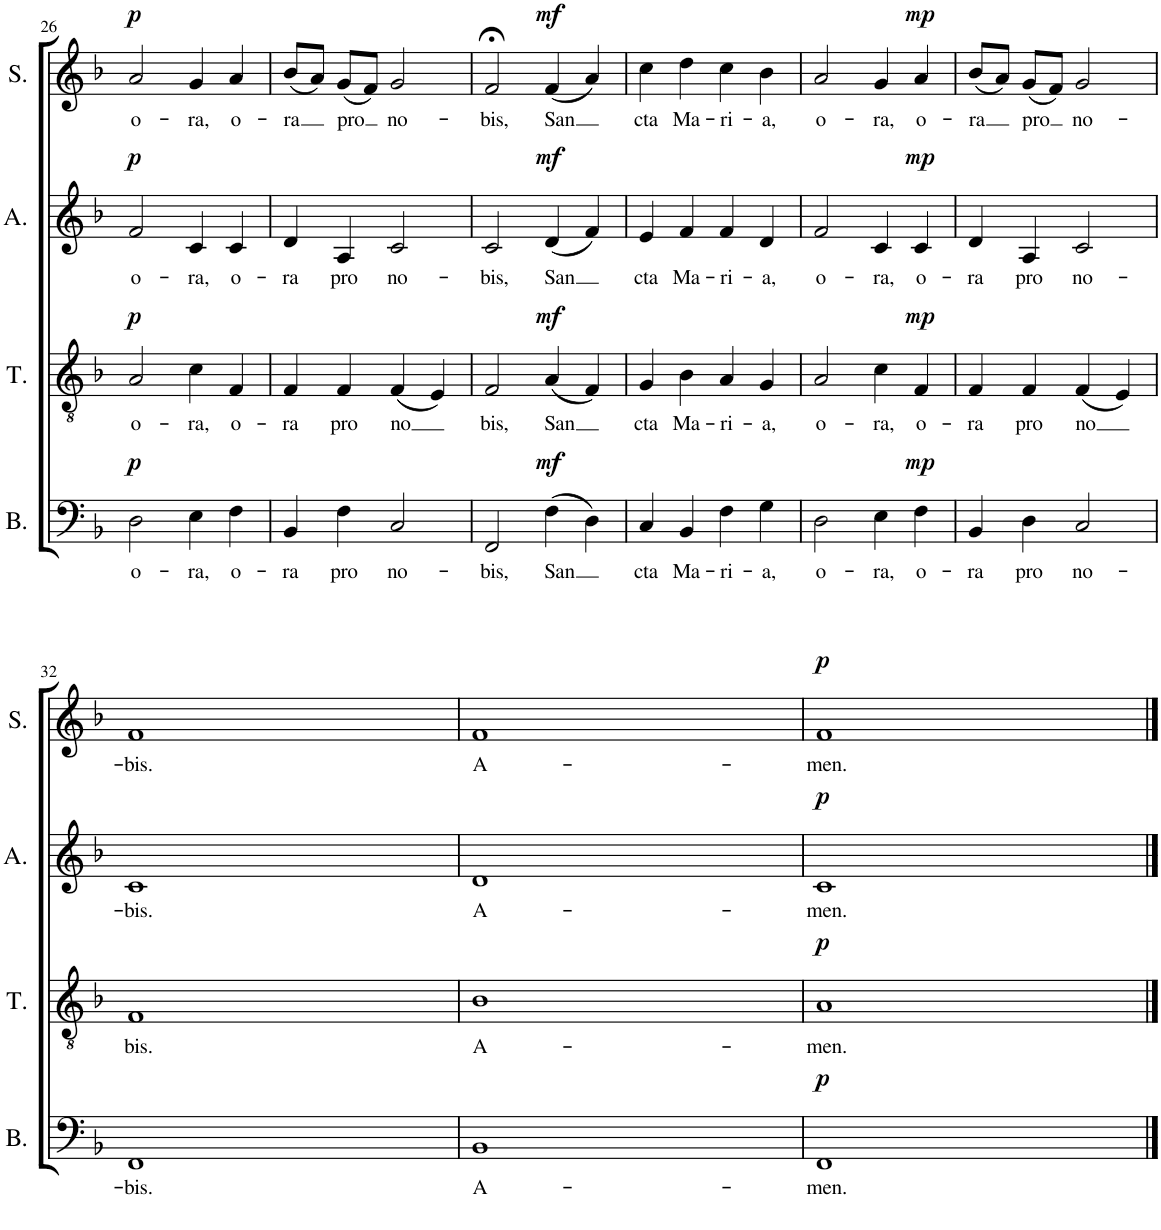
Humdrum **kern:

**kern	**text	**dynam	**kern	**text	**dynam	**kern	**text	**dynam	**kern	**text	**dynam
*part4	*part4	*part4	*part3	*part3	*part3	*part2	*part2	*part2	*part1	*part1	*part1
*staff4	*staff4	*staff4	*staff3	*staff3	*staff3	*staff2	*staff2	*staff2	*staff1	*staff1	*staff1
*I"Basse	*	*	*I"Ténor	*	*	*I"Alto	*	*	*I"Soprane	*	*
*I'B.	*	*	*I'T.	*	*	*I'A.	*	*	*I'S.	*	*
!!LO:PB:g=z
*clefF4	*	*	*clefGv2	*	*	*clefG2	*	*	*clefG2	*	*
*k[b-]	*	*	*k[b-]	*	*	*k[b-]	*	*	*k[b-]	*	*
*M4/4	*	*	*M4/4	*	*	*M4/4	*	*	*M4/4	*	*
*met(c)	*	*	*met(c)	*	*	*met(c)	*	*	*met(c)	*	*
=26	=26	=26	=26	=26	=26	=26	=26	=26	=26	=26	=26
!	!LO:LY:b	!LO:DY:a	!	!LO:LY:b	!LO:DY:a	!	!LO:LY:b	!LO:DY:a	!	!LO:LY:b	!LO:DY:a
2D\	o-	p	2A/	o-	p	2f/	o-	p	2a/	o-	p
!	!LO:LY:b	!	!	!LO:LY:b	!	!	!LO:LY:b	!	!	!LO:LY:b	!
4E\	-ra,	.	4c\	-ra,	.	4c/	-ra,	.	4g/	-ra,	.
!	!LO:LY:b	!	!	!LO:LY:b	!	!	!LO:LY:b	!	!	!LO:LY:b	!
4F\	o-	.	4F/	o-	.	4c/	o-	.	4a/	o-	.
=27	=27	=27	=27	=27	=27	=27	=27	=27	=27	=27	=27
!	!LO:LY:b	!	!	!LO:LY:b	!	!	!LO:LY:b	!	!	!LO:LY:b	!
4BB-/	-ra	.	4F/	-ra	.	4d/	-ra	.	(8b-/L	-ra	.
.	.	.	.	.	.	.	.	.	8a/J)	.	.
!	!LO:LY:b	!	!	!LO:LY:b	!	!	!LO:LY:b	!	!	!LO:LY:b	!
4F\	pro	.	4F/	pro	.	4A/	pro	.	(8g/L	pro	.
.	.	.	.	.	.	.	.	.	8f/J)	.	.
!	!LO:LY:b	!	!	!LO:LY:b	!	!	!LO:LY:b	!	!	!LO:LY:b	!
2C/	no-	.	(4F/	no	.	2c/	no-	.	2g/	no-	.
.	.	.	4E/)	.	.	.	.	.	.	.	.
=28	=28	=28	=28	=28	=28	=28	=28	=28	=28	=28	=28
!	!LO:LY:b	!	!	!LO:LY:b	!	!	!LO:LY:b	!	!	!LO:LY:b	!
2FF/	-bis,	.	2F/	bis,	.	2c/	-bis,	.	2f;</	-bis,	.
!	!LO:LY:b	!LO:DY:a	!	!LO:LY:b	!LO:DY:a	!	!LO:LY:b	!LO:DY:a	!	!LO:LY:b	!LO:DY:a
(4F\	-San	mf	(4A/	San	mf	(4d/	San	mf	(4f/	San	mf
4D\)	.	.	4F/)	.	.	4f/)	.	.	4a/)	.	.
=29	=29	=29	=29	=29	=29	=29	=29	=29	=29	=29	=29
!	!LO:LY:b	!	!	!LO:LY:b	!	!	!LO:LY:b	!	!	!LO:LY:b	!
4C/	cta	.	4G/	cta	.	4e/	cta	.	4cc\	cta	.
!	!LO:LY:b	!	!	!LO:LY:b	!	!	!LO:LY:b	!	!	!LO:LY:b	!
4BB-/	Ma-	.	4B-\	Ma-	.	4f/	Ma-	.	4dd\	Ma-	.
!	!LO:LY:b	!	!	!LO:LY:b	!	!	!LO:LY:b	!	!	!LO:LY:b	!
4F\	-ri-	.	4A/	-ri-	.	4f/	-ri-	.	4cc\	-ri-	.
!	!LO:LY:b	!	!	!LO:LY:b	!	!	!LO:LY:b	!	!	!LO:LY:b	!
4G\	-a,	.	4G/	-a,	.	4d/	-a,	.	4b-\	-a,	.
=30	=30	=30	=30	=30	=30	=30	=30	=30	=30	=30	=30
!	!LO:LY:b	!	!	!LO:LY:b	!	!	!LO:LY:b	!	!	!LO:LY:b	!
2D\	o-	.	2A/	o-	.	2f/	o-	.	2a/	o-	.
!	!LO:LY:b	!	!	!LO:LY:b	!	!	!LO:LY:b	!	!	!LO:LY:b	!
4E\	-ra,	.	4c\	-ra,	.	4c/	-ra,	.	4g/	-ra,	.
!	!LO:LY:b	!LO:DY:a	!	!LO:LY:b	!LO:DY:a	!	!LO:LY:b	!LO:DY:a	!	!LO:LY:b	!LO:DY:a
4F\	o-	mp	4F/	o-	mp	4c/	o-	mp	4a/	o-	mp
=31	=31	=31	=31	=31	=31	=31	=31	=31	=31	=31	=31
!	!LO:LY:b	!	!	!LO:LY:b	!	!	!LO:LY:b	!	!	!LO:LY:b	!
4BB-/	-ra	.	4F/	-ra	.	4d/	-ra	.	(8b-/L	-ra	.
.	.	.	.	.	.	.	.	.	8a/J)	.	.
!	!LO:LY:b	!	!	!LO:LY:b	!	!	!LO:LY:b	!	!	!LO:LY:b	!
4D\	pro	.	4F/	pro	.	4A/	pro	.	(8g/L	pro	.
.	.	.	.	.	.	.	.	.	8f/J)	.	.
!	!LO:LY:b	!	!	!LO:LY:b	!	!	!LO:LY:b	!	!	!LO:LY:b	!
2C/	no-	.	(4F/	no	.	2c/	no-	.	2g/	no-	.
.	.	.	4E/)	.	.	.	.	.	.	.	.
!!LO:LB:g=z
=32	=32	=32	=32	=32	=32	=32	=32	=32	=32	=32	=32
!	!LO:LY:b	!	!	!LO:LY:b	!	!	!LO:LY:b	!	!	!LO:LY:b	!
1FF	-bis.	.	1F	bis.	.	1c	-bis.	.	1f	-bis.	.
=33	=33	=33	=33	=33	=33	=33	=33	=33	=33	=33	=33
!	!LO:LY:b	!	!	!LO:LY:b	!	!	!LO:LY:b	!	!	!LO:LY:b	!
1BB-	A-	.	1B-	A-	.	1d	A-	.	1f	A-	.
=34	=34	=34	=34	=34	=34	=34	=34	=34	=34	=34	=34
!	!LO:LY:b	!LO:DY:a	!	!LO:LY:b	!LO:DY:a	!	!LO:LY:b	!LO:DY:a	!	!LO:LY:b	!LO:DY:a
1FF	-men.	p	1A	-men.	p	1c	-men.	p	1f	-men.	p
==	==	==	==	==	==	==	==	==	==	==	==
*-	*-	*-	*-	*-	*-	*-	*-	*-	*-	*-	*-
